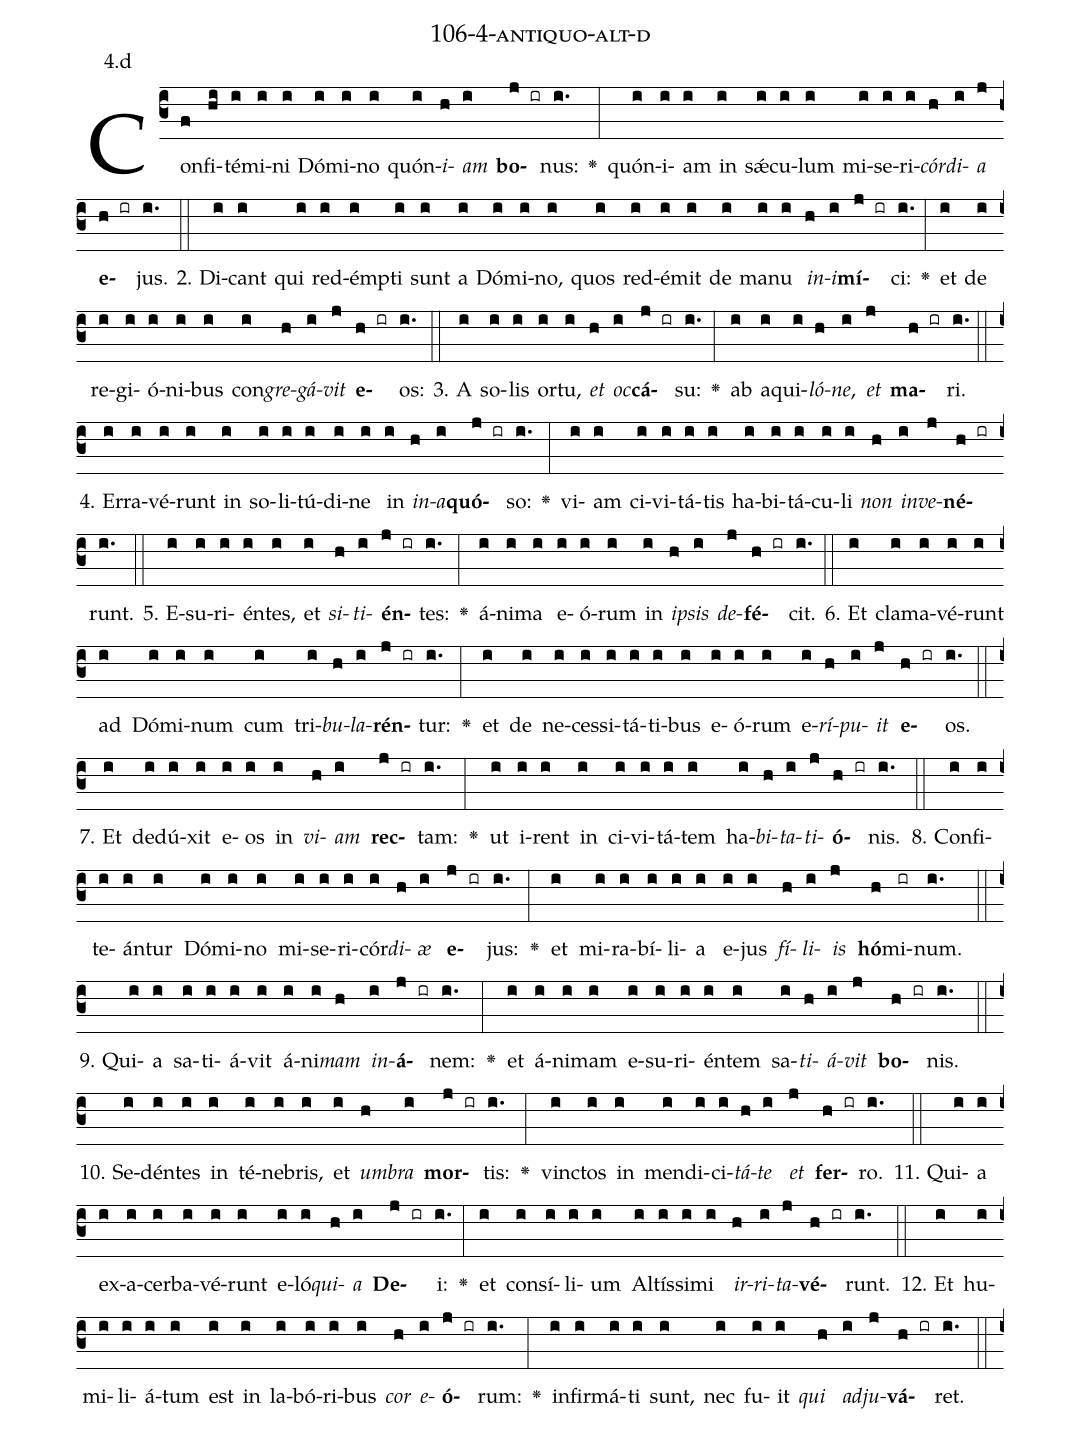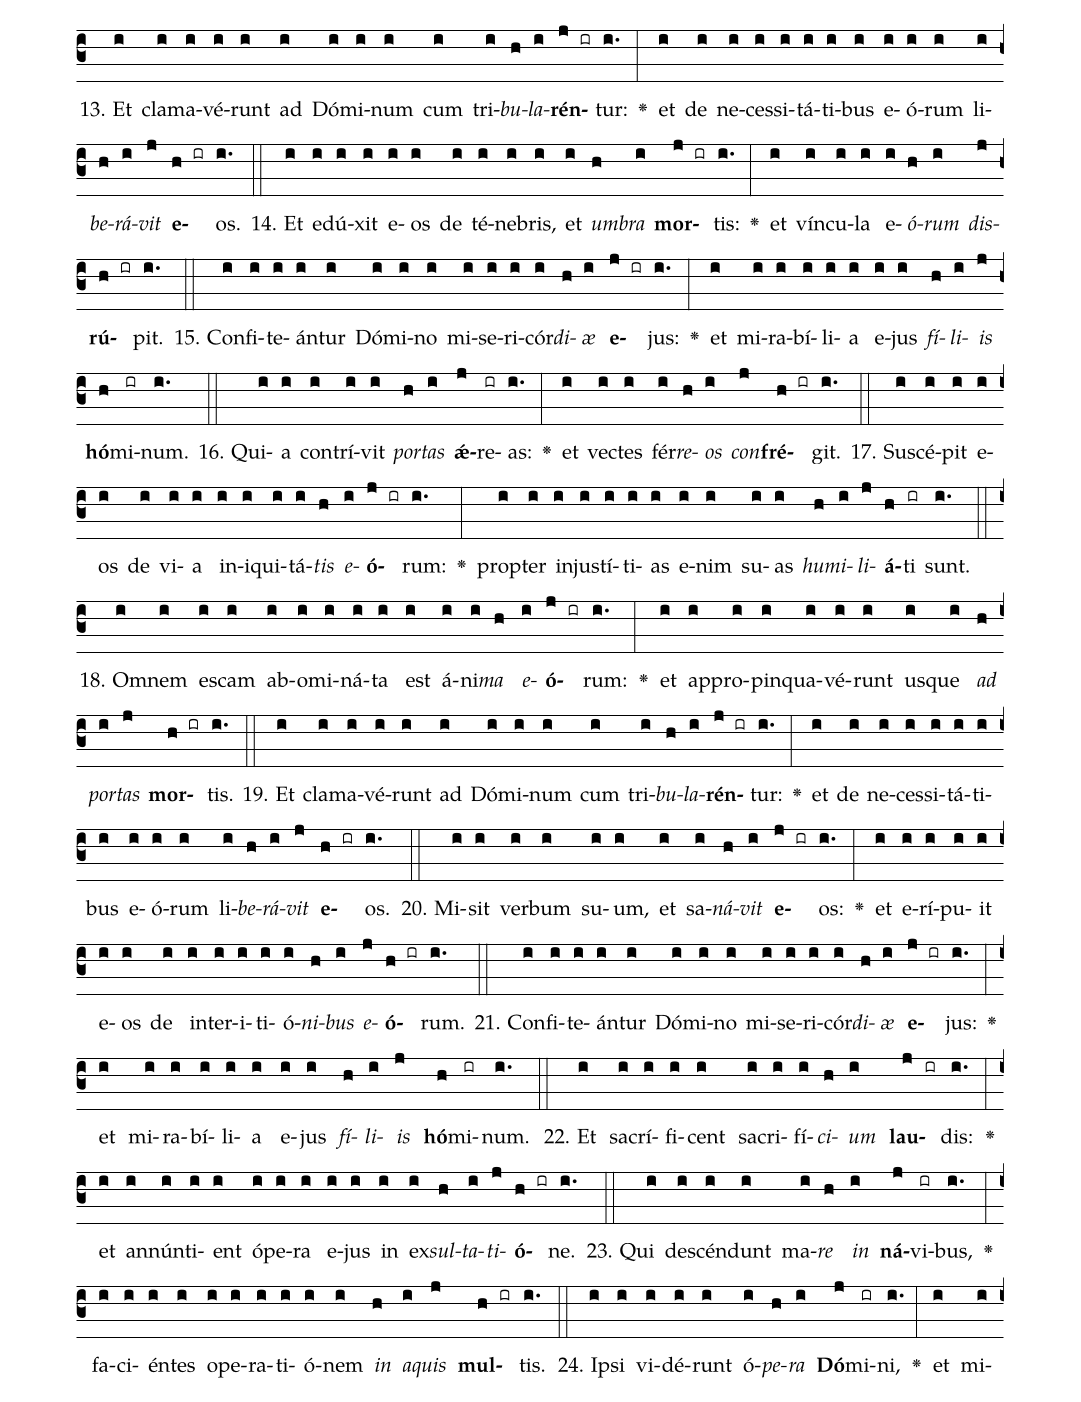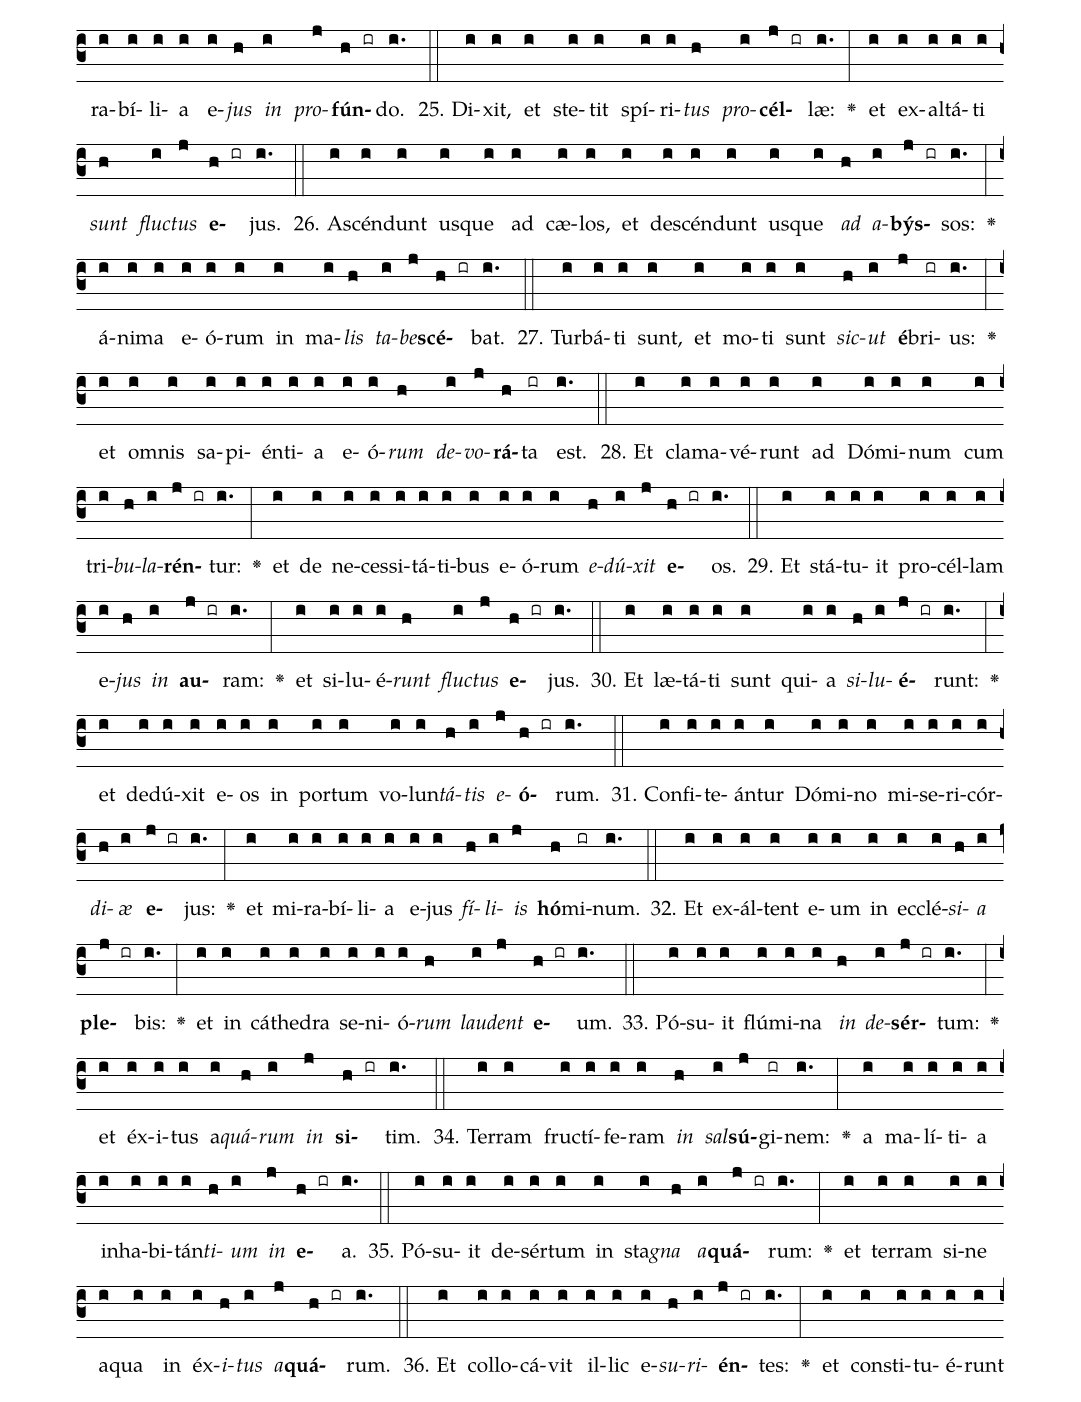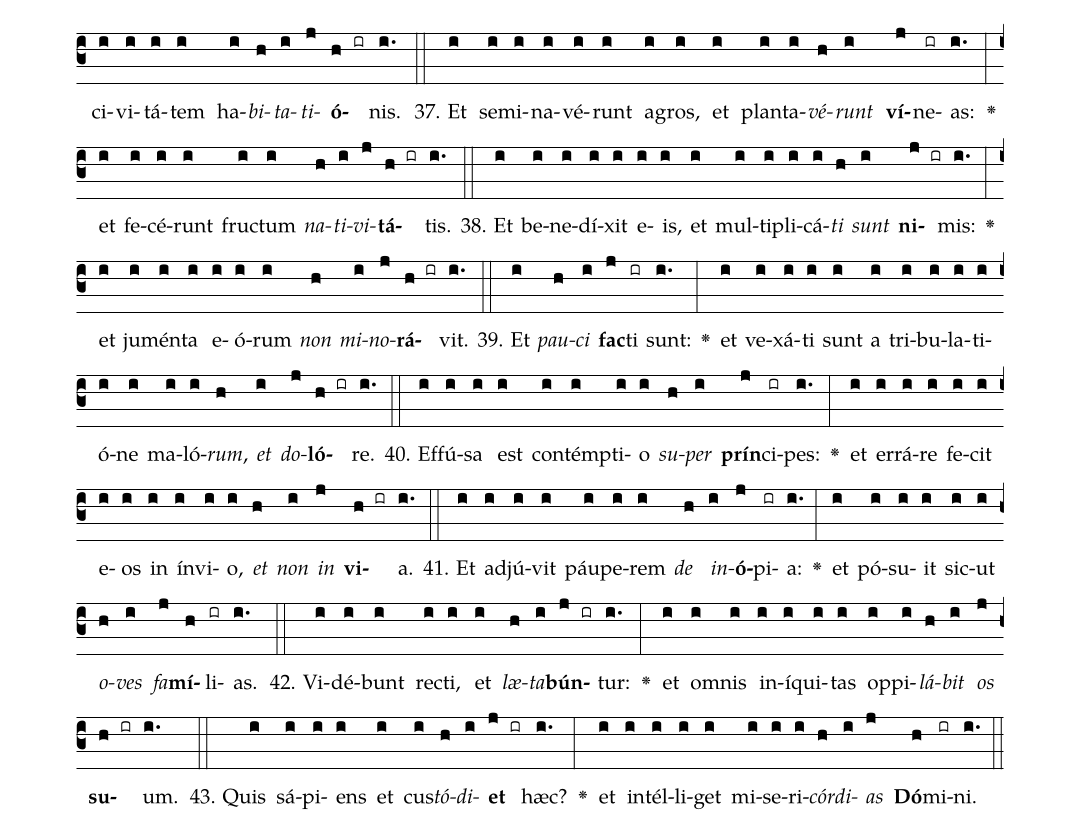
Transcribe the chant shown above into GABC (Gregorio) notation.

name: 106-4-antiquo-alt-d;
annotation: 4.d;
%%
(c3)Con(f)fi(hi)té(i)mi(i)ni(i) Dó(i)mi(i)no(i) quón(i)<i>i</i>(h)<i>am</i>(i) <b>bo</b>(j ir)nus:(i.) <v>\greheightstar</v>(:) quón(i)i(i)am(i) in(i) sǽ(i)cu(i)lum(i) mi(i)se(i)ri(i)<i>cór</i>(h)<i>di</i>(i)<i>a</i>(j) <b>e</b>(h ir)jus.(i.) (::)
2. Di(i)cant(i) qui(i) red(i)émp(i)ti(i) sunt(i) a(i) Dó(i)mi(i)no,(i) quos(i) red(i)é(i)mit(i) de(i) ma(i)nu(i) <i>in</i>(h)<i>i</i>(i)<b>mí</b>(j ir)ci:(i.) <v>\greheightstar</v>(:) et(i) de(i) re(i)gi(i)ó(i)ni(i)bus(i) con(i)<i>gre</i>(h)<i>gá</i>(i)<i>vit</i>(j) <b>e</b>(h ir)os:(i.) (::)
3. A(i) so(i)lis(i) or(i)tu,(i) <i>et</i>(h) <i>oc</i>(i)<b>cá</b>(j ir)su:(i.) <v>\greheightstar</v>(:) ab(i) a(i)qui(i)<i>ló</i>(h)<i>ne</i>,(i) <i>et</i>(j) <b>ma</b>(h ir)ri.(i.) (::)
4. Er(i)ra(i)vé(i)runt(i) in(i) so(i)li(i)tú(i)di(i)ne(i) in(i) <i>in</i>(h)<i>a</i>(i)<b>quó</b>(j ir)so:(i.) <v>\greheightstar</v>(:) vi(i)am(i) ci(i)vi(i)tá(i)tis(i) ha(i)bi(i)tá(i)cu(i)li(i) <i>non</i>(h) <i>in</i>(i)<i>ve</i>(j)<b>né</b>(h ir)runt.(i.) (::)
5. E(i)su(i)ri(i)én(i)tes,(i) et(i) <i>si</i>(h)<i>ti</i>(i)<b>én</b>(j ir)tes:(i.) <v>\greheightstar</v>(:) á(i)ni(i)ma(i) e(i)ó(i)rum(i) in(i) <i>ip</i>(h)<i>sis</i>(i) <i>de</i>(j)<b>fé</b>(h ir)cit.(i.) (::)
6. Et(i) cla(i)ma(i)vé(i)runt(i) ad(i) Dó(i)mi(i)num(i) cum(i) tri(i)<i>bu</i>(h)<i>la</i>(i)<b>rén</b>(j ir)tur:(i.) <v>\greheightstar</v>(:) et(i) de(i) ne(i)ces(i)si(i)tá(i)ti(i)bus(i) e(i)ó(i)rum(i) e(i)<i>rí</i>(h)<i>pu</i>(i)<i>it</i>(j) <b>e</b>(h ir)os.(i.) (::)
7. Et(i) de(i)dú(i)xit(i) e(i)os(i) in(i) <i>vi</i>(h)<i>am</i>(i) <b>rec</b>(j ir)tam:(i.) <v>\greheightstar</v>(:) ut(i) i(i)rent(i) in(i) ci(i)vi(i)tá(i)tem(i) ha(i)<i>bi</i>(h)<i>ta</i>(i)<i>ti</i>(j)<b>ó</b>(h ir)nis.(i.) (::)
8. Con(i)fi(i)te(i)án(i)tur(i) Dó(i)mi(i)no(i) mi(i)se(i)ri(i)cór(i)<i>di</i>(h)<i>æ</i>(i) <b>e</b>(j ir)jus:(i.) <v>\greheightstar</v>(:) et(i) mi(i)ra(i)bí(i)li(i)a(i) e(i)jus(i) <i>fí</i>(h)<i>li</i>(i)<i>is</i>(j) <b>hó</b>(h)mi(ir)num.(i.) (::)
9. Qui(i)a(i) sa(i)ti(i)á(i)vit(i) á(i)ni(i)<i>mam</i>(h) <i>in</i>(i)<b>á</b>(j ir)nem:(i.) <v>\greheightstar</v>(:) et(i) á(i)ni(i)mam(i) e(i)su(i)ri(i)én(i)tem(i) sa(i)<i>ti</i>(h)<i>á</i>(i)<i>vit</i>(j) <b>bo</b>(h ir)nis.(i.) (::)
10. Se(i)dén(i)tes(i) in(i) té(i)ne(i)bris,(i) et(i) <i>um</i>(h)<i>bra</i>(i) <b>mor</b>(j ir)tis:(i.) <v>\greheightstar</v>(:) vinc(i)tos(i) in(i) men(i)di(i)ci(i)<i>tá</i>(h)<i>te</i>(i) <i>et</i>(j) <b>fer</b>(h ir)ro.(i.) (::)
11. Qui(i)a(i) ex(i)a(i)cer(i)ba(i)vé(i)runt(i) e(i)ló(i)<i>qui</i>(h)<i>a</i>(i) <b>De</b>(j ir)i:(i.) <v>\greheightstar</v>(:) et(i) con(i)sí(i)li(i)um(i) Al(i)tís(i)si(i)mi(i) <i>ir</i>(h)<i>ri</i>(i)<i>ta</i>(j)<b>vé</b>(h ir)runt.(i.) (::)
12. Et(i) hu(i)mi(i)li(i)á(i)tum(i) est(i) in(i) la(i)bó(i)ri(i)bus(i) <i>cor</i>(h) <i>e</i>(i)<b>ó</b>(j ir)rum:(i.) <v>\greheightstar</v>(:) in(i)fir(i)má(i)ti(i) sunt,(i) nec(i) fu(i)it(i) <i>qui</i>(h) <i>ad</i>(i)<i>ju</i>(j)<b>vá</b>(h ir)ret.(i.) (::)
13. Et(i) cla(i)ma(i)vé(i)runt(i) ad(i) Dó(i)mi(i)num(i) cum(i) tri(i)<i>bu</i>(h)<i>la</i>(i)<b>rén</b>(j ir)tur:(i.) <v>\greheightstar</v>(:) et(i) de(i) ne(i)ces(i)si(i)tá(i)ti(i)bus(i) e(i)ó(i)rum(i) li(i)<i>be</i>(h)<i>rá</i>(i)<i>vit</i>(j) <b>e</b>(h ir)os.(i.) (::)
14. Et(i) e(i)dú(i)xit(i) e(i)os(i) de(i) té(i)ne(i)bris,(i) et(i) <i>um</i>(h)<i>bra</i>(i) <b>mor</b>(j ir)tis:(i.) <v>\greheightstar</v>(:) et(i) vín(i)cu(i)la(i) e(i)<i>ó</i>(h)<i>rum</i>(i) <i>dis</i>(j)<b>rú</b>(h ir)pit.(i.) (::)
15. Con(i)fi(i)te(i)án(i)tur(i) Dó(i)mi(i)no(i) mi(i)se(i)ri(i)cór(i)<i>di</i>(h)<i>æ</i>(i) <b>e</b>(j ir)jus:(i.) <v>\greheightstar</v>(:) et(i) mi(i)ra(i)bí(i)li(i)a(i) e(i)jus(i) <i>fí</i>(h)<i>li</i>(i)<i>is</i>(j) <b>hó</b>(h)mi(ir)num.(i.) (::)
16. Qui(i)a(i) con(i)trí(i)vit(i) <i>por</i>(h)<i>tas</i>(i) <b>ǽ</b>(j)re(ir)as:(i.) <v>\greheightstar</v>(:) et(i) vec(i)tes(i) fér(i)<i>re</i>(h)<i>os</i>(i) <i>con</i>(j)<b>fré</b>(h ir)git.(i.) (::)
17. Su(i)scé(i)pit(i) e(i)os(i) de(i) vi(i)a(i) in(i)i(i)qui(i)tá(i)<i>tis</i>(h) <i>e</i>(i)<b>ó</b>(j ir)rum:(i.) <v>\greheightstar</v>(:) prop(i)ter(i) in(i)jus(i)tí(i)ti(i)as(i) e(i)nim(i) su(i)as(i) <i>hu</i>(h)<i>mi</i>(i)<i>li</i>(j)<b>á</b>(h)ti(ir) sunt.(i.) (::)
18. Om(i)nem(i) es(i)cam(i) ab(i)o(i)mi(i)ná(i)ta(i) est(i) á(i)ni(i)<i>ma</i>(h) <i>e</i>(i)<b>ó</b>(j ir)rum:(i.) <v>\greheightstar</v>(:) et(i) ap(i)pro(i)pin(i)qua(i)vé(i)runt(i) us(i)que(i) <i>ad</i>(h) <i>por</i>(i)<i>tas</i>(j) <b>mor</b>(h ir)tis.(i.) (::)
19. Et(i) cla(i)ma(i)vé(i)runt(i) ad(i) Dó(i)mi(i)num(i) cum(i) tri(i)<i>bu</i>(h)<i>la</i>(i)<b>rén</b>(j ir)tur:(i.) <v>\greheightstar</v>(:) et(i) de(i) ne(i)ces(i)si(i)tá(i)ti(i)bus(i) e(i)ó(i)rum(i) li(i)<i>be</i>(h)<i>rá</i>(i)<i>vit</i>(j) <b>e</b>(h ir)os.(i.) (::)
20. Mi(i)sit(i) ver(i)bum(i) su(i)um,(i) et(i) sa(i)<i>ná</i>(h)<i>vit</i>(i) <b>e</b>(j ir)os:(i.) <v>\greheightstar</v>(:) et(i) e(i)rí(i)pu(i)it(i) e(i)os(i) de(i) in(i)ter(i)i(i)ti(i)ó(i)<i>ni</i>(h)<i>bus</i>(i) <i>e</i>(j)<b>ó</b>(h ir)rum.(i.) (::)
21. Con(i)fi(i)te(i)án(i)tur(i) Dó(i)mi(i)no(i) mi(i)se(i)ri(i)cór(i)<i>di</i>(h)<i>æ</i>(i) <b>e</b>(j ir)jus:(i.) <v>\greheightstar</v>(:) et(i) mi(i)ra(i)bí(i)li(i)a(i) e(i)jus(i) <i>fí</i>(h)<i>li</i>(i)<i>is</i>(j) <b>hó</b>(h)mi(ir)num.(i.) (::)
22. Et(i) sa(i)crí(i)fi(i)cent(i) sa(i)cri(i)fí(i)<i>ci</i>(h)<i>um</i>(i) <b>lau</b>(j ir)dis:(i.) <v>\greheightstar</v>(:) et(i) an(i)nún(i)ti(i)ent(i) ó(i)pe(i)ra(i) e(i)jus(i) in(i) ex(i)<i>sul</i>(h)<i>ta</i>(i)<i>ti</i>(j)<b>ó</b>(h ir)ne.(i.) (::)
23. Qui(i) de(i)scén(i)dunt(i) ma(i)<i>re</i>(h) <i>in</i>(i) <b>ná</b>(j)vi(ir)bus,(i.) <v>\greheightstar</v>(:) fa(i)ci(i)én(i)tes(i) o(i)pe(i)ra(i)ti(i)ó(i)nem(i) <i>in</i>(h) <i>a</i>(i)<i>quis</i>(j) <b>mul</b>(h ir)tis.(i.) (::)
24. Ip(i)si(i) vi(i)dé(i)runt(i) ó(i)<i>pe</i>(h)<i>ra</i>(i) <b>Dó</b>(j)mi(ir)ni,(i.) <v>\greheightstar</v>(:) et(i) mi(i)ra(i)bí(i)li(i)a(i) e(i)<i>jus</i>(h) <i>in</i>(i) <i>pro</i>(j)<b>fún</b>(h ir)do.(i.) (::)
25. Di(i)xit,(i) et(i) ste(i)tit(i) spí(i)ri(i)<i>tus</i>(h) <i>pro</i>(i)<b>cél</b>(j ir)læ:(i.) <v>\greheightstar</v>(:) et(i) ex(i)al(i)tá(i)ti(i) <i>sunt</i>(h) <i>fluc</i>(i)<i>tus</i>(j) <b>e</b>(h ir)jus.(i.) (::)
26. A(i)scén(i)dunt(i) us(i)que(i) ad(i) cæ(i)los,(i) et(i) de(i)scén(i)dunt(i) us(i)que(i) <i>ad</i>(h) <i>a</i>(i)<b>býs</b>(j ir)sos:(i.) <v>\greheightstar</v>(:) á(i)ni(i)ma(i) e(i)ó(i)rum(i) in(i) ma(i)<i>lis</i>(h) <i>ta</i>(i)<i>be</i>(j)<b>scé</b>(h ir)bat.(i.) (::)
27. Tur(i)bá(i)ti(i) sunt,(i) et(i) mo(i)ti(i) sunt(i) <i>sic</i>(h)<i>ut</i>(i) <b>é</b>(j)bri(ir)us:(i.) <v>\greheightstar</v>(:) et(i) om(i)nis(i) sa(i)pi(i)én(i)ti(i)a(i) e(i)ó(i)<i>rum</i>(h) <i>de</i>(i)<i>vo</i>(j)<b>rá</b>(h)ta(ir) est.(i.) (::)
28. Et(i) cla(i)ma(i)vé(i)runt(i) ad(i) Dó(i)mi(i)num(i) cum(i) tri(i)<i>bu</i>(h)<i>la</i>(i)<b>rén</b>(j ir)tur:(i.) <v>\greheightstar</v>(:) et(i) de(i) ne(i)ces(i)si(i)tá(i)ti(i)bus(i) e(i)ó(i)rum(i) <i>e</i>(h)<i>dú</i>(i)<i>xit</i>(j) <b>e</b>(h ir)os.(i.) (::)
29. Et(i) stá(i)tu(i)it(i) pro(i)cél(i)lam(i) e(i)<i>jus</i>(h) <i>in</i>(i) <b>au</b>(j ir)ram:(i.) <v>\greheightstar</v>(:) et(i) si(i)lu(i)é(i)<i>runt</i>(h) <i>fluc</i>(i)<i>tus</i>(j) <b>e</b>(h ir)jus.(i.) (::)
30. Et(i) læ(i)tá(i)ti(i) sunt(i) qui(i)a(i) <i>si</i>(h)<i>lu</i>(i)<b>é</b>(j ir)runt:(i.) <v>\greheightstar</v>(:) et(i) de(i)dú(i)xit(i) e(i)os(i) in(i) por(i)tum(i) vo(i)lun(i)<i>tá</i>(h)<i>tis</i>(i) <i>e</i>(j)<b>ó</b>(h ir)rum.(i.) (::)
31. Con(i)fi(i)te(i)án(i)tur(i) Dó(i)mi(i)no(i) mi(i)se(i)ri(i)cór(i)<i>di</i>(h)<i>æ</i>(i) <b>e</b>(j ir)jus:(i.) <v>\greheightstar</v>(:) et(i) mi(i)ra(i)bí(i)li(i)a(i) e(i)jus(i) <i>fí</i>(h)<i>li</i>(i)<i>is</i>(j) <b>hó</b>(h)mi(ir)num.(i.) (::)
32. Et(i) ex(i)ál(i)tent(i) e(i)um(i) in(i) ec(i)clé(i)<i>si</i>(h)<i>a</i>(i) <b>ple</b>(j ir)bis:(i.) <v>\greheightstar</v>(:) et(i) in(i) cá(i)the(i)dra(i) se(i)ni(i)ó(i)<i>rum</i>(h) <i>lau</i>(i)<i>dent</i>(j) <b>e</b>(h ir)um.(i.) (::)
33. Pó(i)su(i)it(i) flú(i)mi(i)na(i) <i>in</i>(h) <i>de</i>(i)<b>sér</b>(j ir)tum:(i.) <v>\greheightstar</v>(:) et(i) éx(i)i(i)tus(i) a(i)<i>quá</i>(h)<i>rum</i>(i) <i>in</i>(j) <b>si</b>(h ir)tim.(i.) (::)
34. Ter(i)ram(i) fruc(i)tí(i)fe(i)ram(i) <i>in</i>(h) <i>sal</i>(i)<b>sú</b>(j)gi(ir)nem:(i.) <v>\greheightstar</v>(:) a(i) ma(i)lí(i)ti(i)a(i) in(i)ha(i)bi(i)tán(i)<i>ti</i>(h)<i>um</i>(i) <i>in</i>(j) <b>e</b>(h ir)a.(i.) (::)
35. Pó(i)su(i)it(i) de(i)sér(i)tum(i) in(i) sta(i)<i>gna</i>(h) <i>a</i>(i)<b>quá</b>(j ir)rum:(i.) <v>\greheightstar</v>(:) et(i) ter(i)ram(i) si(i)ne(i) a(i)qua(i) in(i) éx(i)<i>i</i>(h)<i>tus</i>(i) <i>a</i>(j)<b>quá</b>(h ir)rum.(i.) (::)
36. Et(i) col(i)lo(i)cá(i)vit(i) il(i)lic(i) e(i)<i>su</i>(h)<i>ri</i>(i)<b>én</b>(j ir)tes:(i.) <v>\greheightstar</v>(:) et(i) con(i)sti(i)tu(i)é(i)runt(i) ci(i)vi(i)tá(i)tem(i) ha(i)<i>bi</i>(h)<i>ta</i>(i)<i>ti</i>(j)<b>ó</b>(h ir)nis.(i.) (::)
37. Et(i) se(i)mi(i)na(i)vé(i)runt(i) a(i)gros,(i) et(i) plan(i)ta(i)<i>vé</i>(h)<i>runt</i>(i) <b>ví</b>(j)ne(ir)as:(i.) <v>\greheightstar</v>(:) et(i) fe(i)cé(i)runt(i) fruc(i)tum(i) <i>na</i>(h)<i>ti</i>(i)<i>vi</i>(j)<b>tá</b>(h ir)tis.(i.) (::)
38. Et(i) be(i)ne(i)dí(i)xit(i) e(i)is,(i) et(i) mul(i)ti(i)pli(i)cá(i)<i>ti</i>(h) <i>sunt</i>(i) <b>ni</b>(j ir)mis:(i.) <v>\greheightstar</v>(:) et(i) ju(i)mén(i)ta(i) e(i)ó(i)rum(i) <i>non</i>(h) <i>mi</i>(i)<i>no</i>(j)<b>rá</b>(h ir)vit.(i.) (::)
39. Et(i) <i>pau</i>(h)<i>ci</i>(i) <b>fac</b>(j)ti(ir) sunt:(i.) <v>\greheightstar</v>(:) et(i) ve(i)xá(i)ti(i) sunt(i) a(i) tri(i)bu(i)la(i)ti(i)ó(i)ne(i) ma(i)ló(i)<i>rum</i>,(h) <i>et</i>(i) <i>do</i>(j)<b>ló</b>(h ir)re.(i.) (::)
40. Ef(i)fú(i)sa(i) est(i) con(i)témp(i)ti(i)o(i) <i>su</i>(h)<i>per</i>(i) <b>prín</b>(j)ci(ir)pes:(i.) <v>\greheightstar</v>(:) et(i) er(i)rá(i)re(i) fe(i)cit(i) e(i)os(i) in(i) ín(i)vi(i)o,(i) <i>et</i>(h) <i>non</i>(i) <i>in</i>(j) <b>vi</b>(h ir)a.(i.) (::)
41. Et(i) ad(i)jú(i)vit(i) páu(i)pe(i)rem(i) <i>de</i>(h) <i>in</i>(i)<b>ó</b>(j)pi(ir)a:(i.) <v>\greheightstar</v>(:) et(i) pó(i)su(i)it(i) sic(i)ut(i) <i>o</i>(h)<i>ves</i>(i) <i>fa</i>(j)<b>mí</b>(h)li(ir)as.(i.) (::)
42. Vi(i)dé(i)bunt(i) rec(i)ti,(i) et(i) <i>læ</i>(h)<i>ta</i>(i)<b>bún</b>(j ir)tur:(i.) <v>\greheightstar</v>(:) et(i) om(i)nis(i) in(i)í(i)qui(i)tas(i) op(i)pi(i)<i>lá</i>(h)<i>bit</i>(i) <i>os</i>(j) <b>su</b>(h ir)um.(i.) (::)
43. Quis(i) sá(i)pi(i)ens(i) et(i) cus(i)<i>tó</i>(h)<i>di</i>(i)<b>et</b>(j ir) hæc?(i.) <v>\greheightstar</v>(:) et(i) in(i)tél(i)li(i)get(i) mi(i)se(i)ri(i)<i>cór</i>(h)<i>di</i>(i)<i>as</i>(j) <b>Dó</b>(h)mi(ir)ni.(i.) (::)
